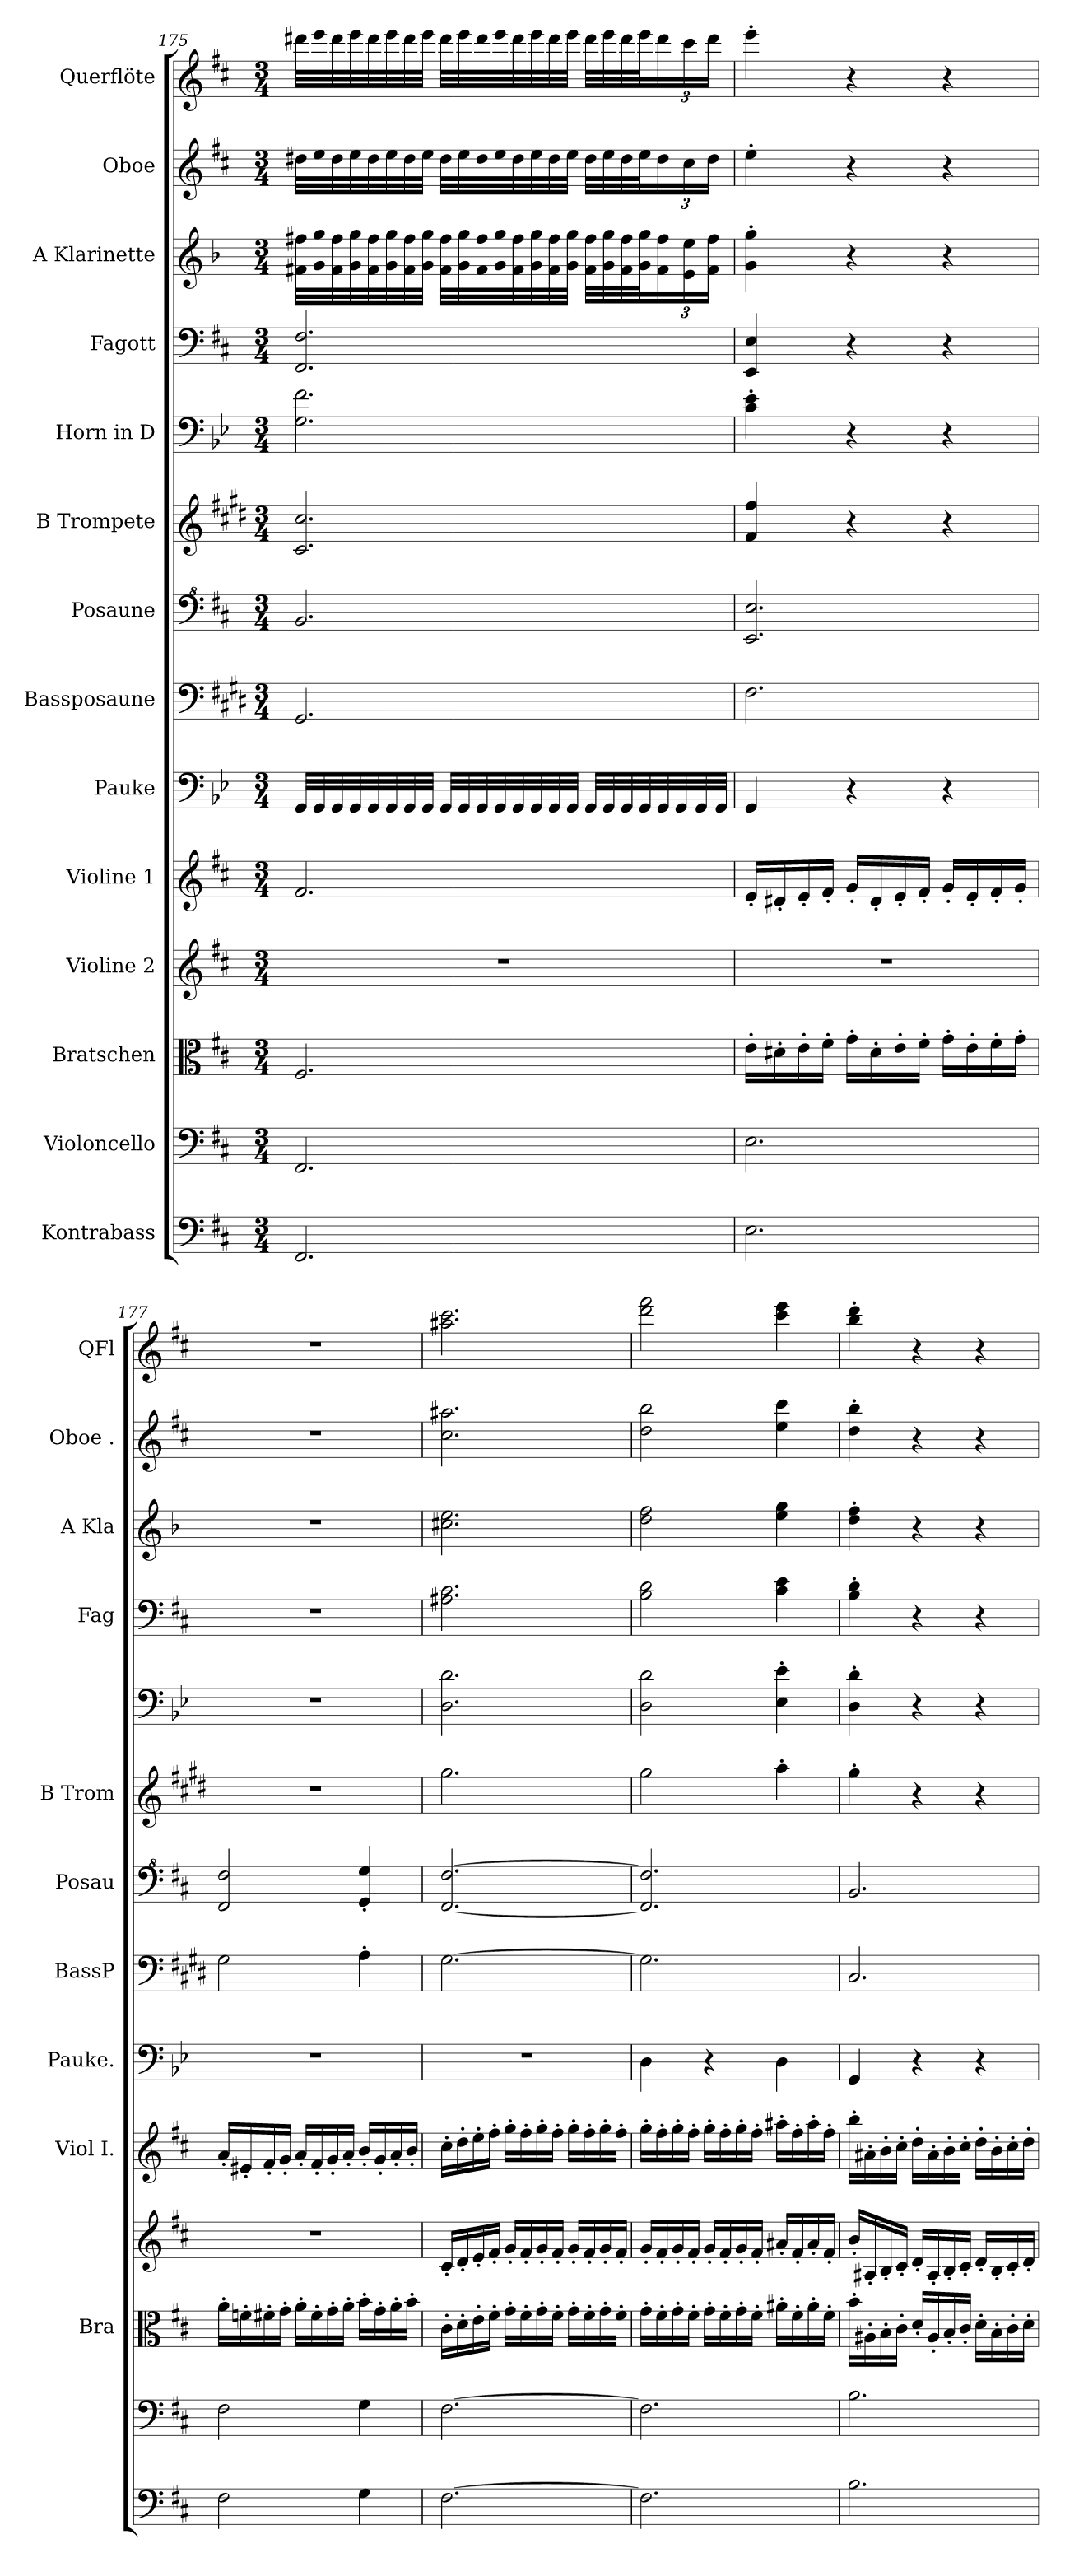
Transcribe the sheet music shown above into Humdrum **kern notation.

**kern	**kern	**kern	**kern	**kern	**kern	**kern	**kern	**kern	**kern	**kern	**kern	**kern	**kern
*part14	*part13	*part12	*part11	*part10	*part9	*part8	*part7	*part6	*part5	*part4	*part3	*part2	*part1
*staff14	*staff13	*staff12	*staff11	*staff10	*staff9	*staff8	*staff7	*staff6	*staff5	*staff4	*staff3	*staff2	*staff1
*I"Kontrabass	*I"Violoncello	*I"Bratschen	*I"Violine 2	*I"Violine 1	*I"Pauke	*I"Bassposaune	*I"Posaune	*I"B Trompete	*I"Horn in D	*I"Fagott	*I"A Klarinette	*I"Oboe	*I"Querflöte
*	*	*I'Bra	*	*I'Viol I.	*I'Pauke.	*I'BassP	*I'Posau	*I'B Trom	*	*I'Fag	*I'A Kla	*I'Oboe .	*I'QFl
!!LO:PB:g=z
*clefF4	*clefF4	*clefC3	*clefG2	*clefG2	*clefF4	*clefF4	*clefF^4	*clefG2	*clefF4	*clefF4	*clefG2	*clefG2	*clefG2
*ITrd7c12	*	*	*	*	*ITrd-2c-4	*ITrd1c2	*	*ITrd1c2	*ITrd-2c-4	*	*ITrd2c3	*	*
*k[f#c#]	*k[f#c#]	*k[f#c#]	*k[f#c#]	*k[f#c#]	*k[f#c#]	*k[f#c#]	*k[f#c#]	*k[f#c#]	*k[f#c#]	*k[f#c#]	*k[f#c#]	*k[f#c#]	*k[f#c#]
*M3/4	*M3/4	*M3/4	*M3/4	*M3/4	*M3/4	*M3/4	*M3/4	*M3/4	*M3/4	*M3/4	*M3/4	*M3/4	*M3/4
=175	=175	=175	=175	=175	=175	=175	=175	=175	=175	=175	=175	=175	=175
2.FFF#/	2.FF#/	2.F#/	2.r	2.f#/	32BB/LLL	2.FF#/	2.B/	2.B/ 2.b/	2.B\ 2.a\	2.FF#/ 2.F#/	32d#X\ 32dd#X\LLL	32dd#X\LLL	32ddd#X\LLL
.	.	.	.	.	32BB/	.	.	.	.	.	32e\ 32ee\	32ee\	32eee\
.	.	.	.	.	32BB/	.	.	.	.	.	32d#\ 32dd#\	32dd#\	32ddd#\
.	.	.	.	.	32BB/	.	.	.	.	.	32e\ 32ee\	32ee\	32eee\
.	.	.	.	.	32BB/	.	.	.	.	.	32d#\ 32dd#\	32dd#\	32ddd#\
.	.	.	.	.	32BB/	.	.	.	.	.	32e\ 32ee\	32ee\	32eee\
.	.	.	.	.	32BB/	.	.	.	.	.	32d#\ 32dd#\	32dd#\	32ddd#\
.	.	.	.	.	32BB/JJJ	.	.	.	.	.	32e\ 32ee\JJJ	32ee\JJJ	32eee\JJJ
.	.	.	.	.	32BB/LLL	.	.	.	.	.	32d#\ 32dd#\LLL	32dd#\LLL	32ddd#\LLL
.	.	.	.	.	32BB/	.	.	.	.	.	32e\ 32ee\	32ee\	32eee\
.	.	.	.	.	32BB/	.	.	.	.	.	32d#\ 32dd#\	32dd#\	32ddd#\
.	.	.	.	.	32BB/	.	.	.	.	.	32e\ 32ee\	32ee\	32eee\
.	.	.	.	.	32BB/	.	.	.	.	.	32d#\ 32dd#\	32dd#\	32ddd#\
.	.	.	.	.	32BB/	.	.	.	.	.	32e\ 32ee\	32ee\	32eee\
.	.	.	.	.	32BB/	.	.	.	.	.	32d#\ 32dd#\	32dd#\	32ddd#\
.	.	.	.	.	32BB/JJJ	.	.	.	.	.	32e\ 32ee\JJJ	32ee\JJJ	32eee\JJJ
.	.	.	.	.	32BB/LLL	.	.	.	.	.	32d#\ 32dd#\LLL	32dd#\LLL	32ddd#\LLL
.	.	.	.	.	32BB/	.	.	.	.	.	32e\ 32ee\	32ee\	32eee\
.	.	.	.	.	32BB/	.	.	.	.	.	32d#\ 32dd#\	32dd#\	32ddd#\
.	.	.	.	.	32BB/	.	.	.	.	.	32e\ 32ee\J	32ee\J	32eee\J
*	*	*	*	*	*	*	*	*	*	*	*Xbrackettup	*Xbrackettup	*Xbrackettup
.	.	.	.	.	32BB/	.	.	.	.	.	24d#\ 24dd#\	24dd#\	24ddd#\
.	.	.	.	.	32BB/	.	.	.	.	.	.	.	.
.	.	.	.	.	.	.	.	.	.	.	24c#\ 24cc#\	24cc#\	24ccc#\
.	.	.	.	.	32BB/	.	.	.	.	.	.	.	.
.	.	.	.	.	.	.	.	.	.	.	24d#\ 24dd#\JJ	24dd#\JJ	24ddd#\JJ
.	.	.	.	.	32BB/JJJ	.	.	.	.	.	.	.	.
=176	=176	=176	=176	=176	=176	=176	=176	=176	=176	=176	=176	=176	=176
2.EE\	2.E\	16e'\LL	2.r	16e'/LL	4BB/	2.E\	2.E/ 2.e/	4e/ 4ee/	4e\' 4g\'	4EE/ 4E/	4e\' 4ee\'	4ee'\	4eee'\
.	.	16d#X'\	.	16d#X'/	.	.	.	.	.	.	.	.	.
.	.	16e'\	.	16e'/	.	.	.	.	.	.	.	.	.
.	.	16f#'\JJ	.	16f#'/JJ	.	.	.	.	.	.	.	.	.
.	.	16g'\LL	.	16g'/LL	4r	.	.	4r	4r	4r	4r	4r	4r
.	.	16d#'\	.	16d#'/	.	.	.	.	.	.	.	.	.
.	.	16e'\	.	16e'/	.	.	.	.	.	.	.	.	.
.	.	16f#'\JJ	.	16f#'/JJ	.	.	.	.	.	.	.	.	.
.	.	16g'\LL	.	16g'/LL	4r	.	.	4r	4r	4r	4r	4r	4r
.	.	16e'\	.	16e'/	.	.	.	.	.	.	.	.	.
.	.	16f#'\	.	16f#'/	.	.	.	.	.	.	.	.	.
.	.	16g'\JJ	.	16g'/JJ	.	.	.	.	.	.	.	.	.
!!LO:PB:g=z
=177	=177	=177	=177	=177	=177	=177	=177	=177	=177	=177	=177	=177	=177
2FF#\	2F#\	16a'\LL	2.r	16a'/LL	2.r	2F#\	2F#/ 2f#/	2.r	2.r	2.r	2.r	2.r	2.r
.	.	16fn'\	.	16e#X'/	.	.	.	.	.	.	.	.	.
.	.	16f#X'\	.	16f#'/	.	.	.	.	.	.	.	.	.
.	.	16g'\JJ	.	16g'/JJ	.	.	.	.	.	.	.	.	.
.	.	16a'\LL	.	16a'/LL	.	.	.	.	.	.	.	.	.
.	.	16f#'\	.	16f#'/	.	.	.	.	.	.	.	.	.
.	.	16g'\	.	16g'/	.	.	.	.	.	.	.	.	.
.	.	16a'\JJ	.	16a'/JJ	.	.	.	.	.	.	.	.	.
4GG\	4G\	16b'\LL	.	16b'/LL	.	4G'\	4G/' 4g/'	.	.	.	.	.	.
.	.	16g'\	.	16g'/	.	.	.	.	.	.	.	.	.
.	.	16a'\	.	16a'/	.	.	.	.	.	.	.	.	.
.	.	16b'\JJ	.	16b'/JJ	.	.	.	.	.	.	.	.	.
=178	=178	=178	=178	=178	=178	=178	=178	=178	=178	=178	=178	=178	=178
[2.FF#\	[2.F#\	16c#'\LL	16c#'/LL	16cc#'\LL	2.r	[2.F#\	[2.F#/ [2.f#/	2.ff#\	2.F#\ 2.f#\	2.A#X\ 2.c#\	2.a#X\ 2.cc#\	2.cc#\ 2.aa#X\	2.aa#X\ 2.ccc#\
.	.	16d'\	16d'/	16dd'\	.	.	.	.	.	.	.	.	.
.	.	16e'\	16e'/	16ee'\	.	.	.	.	.	.	.	.	.
.	.	16f#'\JJ	16f#'/JJ	16ff#'\JJ	.	.	.	.	.	.	.	.	.
.	.	16g'\LL	16g'/LL	16gg'\LL	.	.	.	.	.	.	.	.	.
.	.	16f#'\	16f#'/	16ff#'\	.	.	.	.	.	.	.	.	.
.	.	16g'\	16g'/	16gg'\	.	.	.	.	.	.	.	.	.
.	.	16f#'\JJ	16f#'/JJ	16ff#'\JJ	.	.	.	.	.	.	.	.	.
.	.	16g'\LL	16g'/LL	16gg'\LL	.	.	.	.	.	.	.	.	.
.	.	16f#'\	16f#'/	16ff#'\	.	.	.	.	.	.	.	.	.
.	.	16g'\	16g'/	16gg'\	.	.	.	.	.	.	.	.	.
.	.	16f#'\JJ	16f#'/JJ	16ff#'\JJ	.	.	.	.	.	.	.	.	.
=179	=179	=179	=179	=179	=179	=179	=179	=179	=179	=179	=179	=179	=179
2.FF#\]	2.F#\]	16g'\LL	16g'/LL	16gg'\LL	4F#\	2.F#\]	2.F#/] 2.f#/]	2ff#\	2F#\ 2f#\	2B\ 2d\	2b\ 2dd\	2dd\ 2bb\	2ddd\ 2fff#\
.	.	16f#'\	16f#'/	16ff#'\	.	.	.	.	.	.	.	.	.
.	.	16g'\	16g'/	16gg'\	.	.	.	.	.	.	.	.	.
.	.	16f#'\JJ	16f#'/JJ	16ff#'\JJ	.	.	.	.	.	.	.	.	.
.	.	16g'\LL	16g'/LL	16gg'\LL	4r	.	.	.	.	.	.	.	.
.	.	16f#'\	16f#'/	16ff#'\	.	.	.	.	.	.	.	.	.
.	.	16g'\	16g'/	16gg'\	.	.	.	.	.	.	.	.	.
.	.	16f#'\JJ	16f#'/JJ	16ff#'\JJ	.	.	.	.	.	.	.	.	.
.	.	16a#X'\LL	16a#X'/LL	16aa#X'\LL	4F#\	.	.	4gg'\	4G\' 4g\'	4c#\ 4e\	4cc#\ 4ee\	4ee\ 4ccc#\	4ccc#\ 4eee\
.	.	16f#'\	16f#'/	16ff#'\	.	.	.	.	.	.	.	.	.
.	.	16a#'\	16a#'/	16aa#'\	.	.	.	.	.	.	.	.	.
.	.	16f#'\JJ	16f#'/JJ	16ff#'\JJ	.	.	.	.	.	.	.	.	.
!!LO:PB:g=z
=180	=180	=180	=180	=180	=180	=180	=180	=180	=180	=180	=180	=180	=180
2.BB\	2.B\	16b'\LL	16b'/LL	16bb'\LL	4BB/	2.BB/	2.B/	4ff#'\	4F#\' 4f#\'	4B\' 4d\'	4b\' 4dd\'	4dd\' 4bb\'	4bb\' 4ddd\'
.	.	16A#X'\	16A#X'/	16a#X'\	.	.	.	.	.	.	.	.	.
.	.	16B'\	16B'/	16b'\	.	.	.	.	.	.	.	.	.
.	.	16c#'\JJ	16c#'/JJ	16cc#'\JJ	.	.	.	.	.	.	.	.	.
.	.	16d'/LL	16d'/LL	16dd'\LL	4r	.	.	4r	4r	4r	4r	4r	4r
.	.	16A#'/	16A#'/	16a#'\	.	.	.	.	.	.	.	.	.
.	.	16B'/	16B'/	16b'\	.	.	.	.	.	.	.	.	.
.	.	16c#'/JJ	16c#'/JJ	16cc#'\JJ	.	.	.	.	.	.	.	.	.
.	.	16d'\LL	16d'/LL	16dd'\LL	4r	.	.	4r	4r	4r	4r	4r	4r
.	.	16B'\	16B'/	16b'\	.	.	.	.	.	.	.	.	.
.	.	16c#'\	16c#'/	16cc#'\	.	.	.	.	.	.	.	.	.
.	.	16d'\JJ	16d'/JJ	16dd'\JJ	.	.	.	.	.	.	.	.	.
=	=	=	=	=	=	=	=	=	=	=	=	=	=
*-	*-	*-	*-	*-	*-	*-	*-	*-	*-	*-	*-	*-	*-
